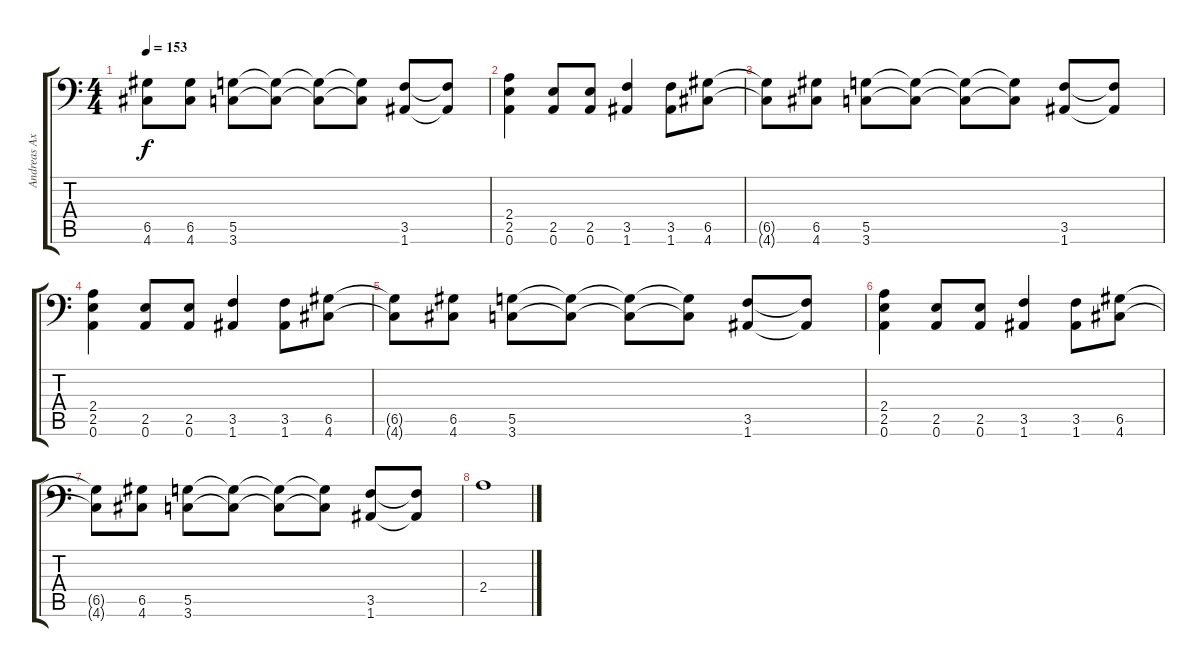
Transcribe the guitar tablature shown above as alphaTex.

\track ("Andreas Axelsson" "Andreas Ax") {instrument distortionguitar}
\staff {score tabs}
\tuning (A3 E3 C3 G2 D2 A1) {hide}
\ts (4 4)
\tempo 153
\clef f4
\ks c
(6.5{t} 4.6{t}).8{dy f} (6.5 4.6).8 (5.5 3.6).8 (5.5{t} 3.6{t}).8 (5.5{t} 3.6{t}).8 (5.5{t} 3.6{t}).8 (3.5 1.6).8 (3.5{t} 1.6{t}).8 |
(2.4 2.5 0.6).4 (2.5 0.6).8 (2.5 0.6).8 (3.5 1.6).4 (3.5 1.6).8 (6.5 4.6).8 |
(6.5{t} 4.6{t}).8 (6.5 4.6).8 (5.5 3.6).8 (5.5{t} 3.6{t}).8 (5.5{t} 3.6{t}).8 (5.5{t} 3.6{t}).8 (3.5 1.6).8 (3.5{t} 1.6{t}).8 |
(2.4 2.5 0.6).4 (2.5 0.6).8 (2.5 0.6).8 (3.5 1.6).4 (3.5 1.6).8 (6.5 4.6).8 |
(6.5{t} 4.6{t}).8 (6.5 4.6).8 (5.5 3.6).8 (5.5{t} 3.6{t}).8 (5.5{t} 3.6{t}).8 (5.5{t} 3.6{t}).8 (3.5 1.6).8 (3.5{t} 1.6{t}).8 |
(2.4 2.5 0.6).4 (2.5 0.6).8 (2.5 0.6).8 (3.5 1.6).4 (3.5 1.6).8 (6.5 4.6).8 |
(6.5{t} 4.6{t}).8 (6.5 4.6).8 (5.5 3.6).8 (5.5{t} 3.6{t}).8 (5.5{t} 3.6{t}).8 (5.5{t} 3.6{t}).8 (3.5 1.6).8 (3.5{t} 1.6{t}).8 |
2.4.1
